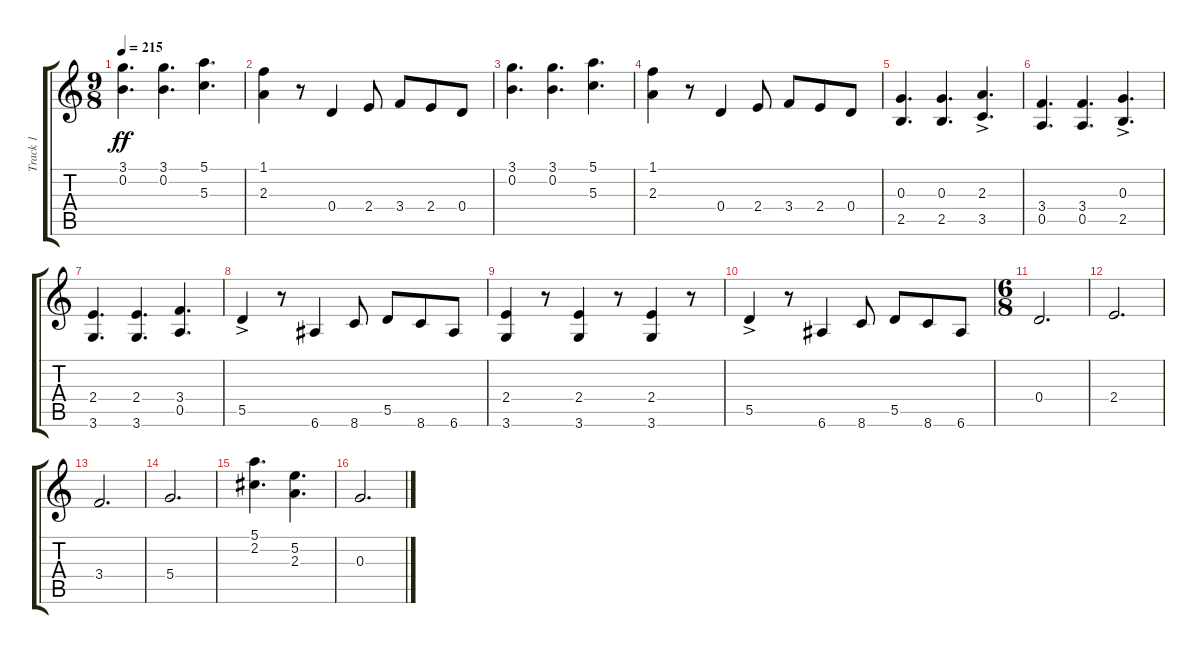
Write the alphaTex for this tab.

\track ("Track 1" "Track 1") {instrument acousticguitarnylon}
\staff {score tabs}
\tuning (E4 B3 G3 D3 A2 E2) {hide}
\ts (9 8)
\tempo 215
\clef g2
\ks c
(3.1 0.2).4{d dy ff} (3.1 0.2).4{d} (5.1 5.3).4{d} |
(1.1 2.3).4 r.8 0.4.4 2.4.8 3.4.8 2.4.8 0.4.8 |
(3.1 0.2).4{d} (3.1 0.2).4{d} (5.1 5.3).4{d} |
(1.1 2.3).4 r.8 0.4.4 2.4.8 3.4.8 2.4.8 0.4.8 |
(0.3 2.5).4{d} (0.3 2.5).4{d} (2.3{ac} 3.5).4{d} |
(3.4 0.5).4{d} (3.4 0.5).4{d} (0.3 2.5{ac}).4{d} |
(2.4 3.6).4{d} (2.4 3.6).4{d} (3.4 0.5).4{d} |
5.5{ac}.4 r.8 6.6.4 8.6.8 5.5.8 8.6.8 6.6.8 |
(2.4 3.6).4 r.8 (2.4 3.6).4 r.8 (2.4 3.6).4 r.8 |
5.5{ac}.4 r.8 6.6.4 8.6.8 5.5.8 8.6.8 6.6.8 |
\ts (6 8)
0.4.2{d} |
2.4.2{d} |
3.4.2{d} |
5.4.2{d} |
(5.1 2.2).4{d} (5.2 2.3).4{d} |
0.3.2{d}
